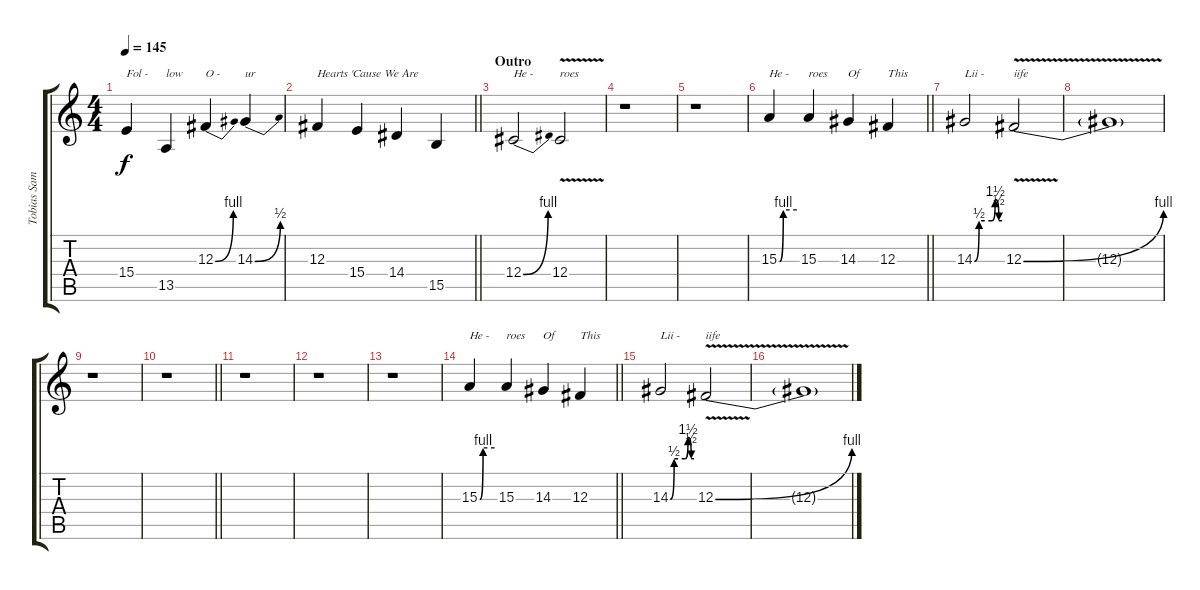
\track ("Tobias Sammet" "Tobias Sam") {instrument tenorsax}
\staff {score tabs}
\tuning (Eb4 Bb3 Gb3 Db3 Ab2 Eb2) {hide}
\ts (4 4)
\tempo 145
\clef g2
\ks c
15.4.4{txt "Fol -" dy f} 13.5.4{txt "low"} 12.3{be (bend 0 0 60 4)}.4{txt "O -"} 14.3{be (bend 0 0 60 2)}.4{txt "ur"} |
\barLineRight lightlight
12.3.4{txt "Hearts 'Cause We Are"} 15.4.4 14.4.4 15.5.4 |
\section ("" "Outro")
12.4{be (bend 0 0 60 4)}.2{txt "He -"} 12.4{v}.2{txt "roes"} |
r.1 |
r.1 |
\barLineRight lightlight
15.3{be (custom 0 0 3 0 15 4 60 4)}.4{txt "He -"} 15.3.4{txt "roes"} 14.3.4{txt "Of"} 12.3.4{txt "This"} |
14.3{be (custom 0 0 10 2 38 2 45 6 53 2 60 2)}.2{txt "Lii -"} 12.3{be (bend 0 0 60 4) v}.2{txt "iife"} |
12.3{t}.1 |
r.1 |
\barLineRight lightlight
r.1 |
r.1 |
r.1 |
r.1 |
\barLineRight lightlight
15.3{be (custom 0 0 3 0 15 4 60 4)}.4{txt "He -"} 15.3.4{txt "roes"} 14.3.4{txt "Of"} 12.3.4{txt "This"} |
14.3{be (custom 0 0 10 2 38 2 45 6 53 2 60 2)}.2{txt "Lii -"} 12.3{be (bend 0 0 60 4) v}.2{txt "iife"} |
12.3{t}.1
